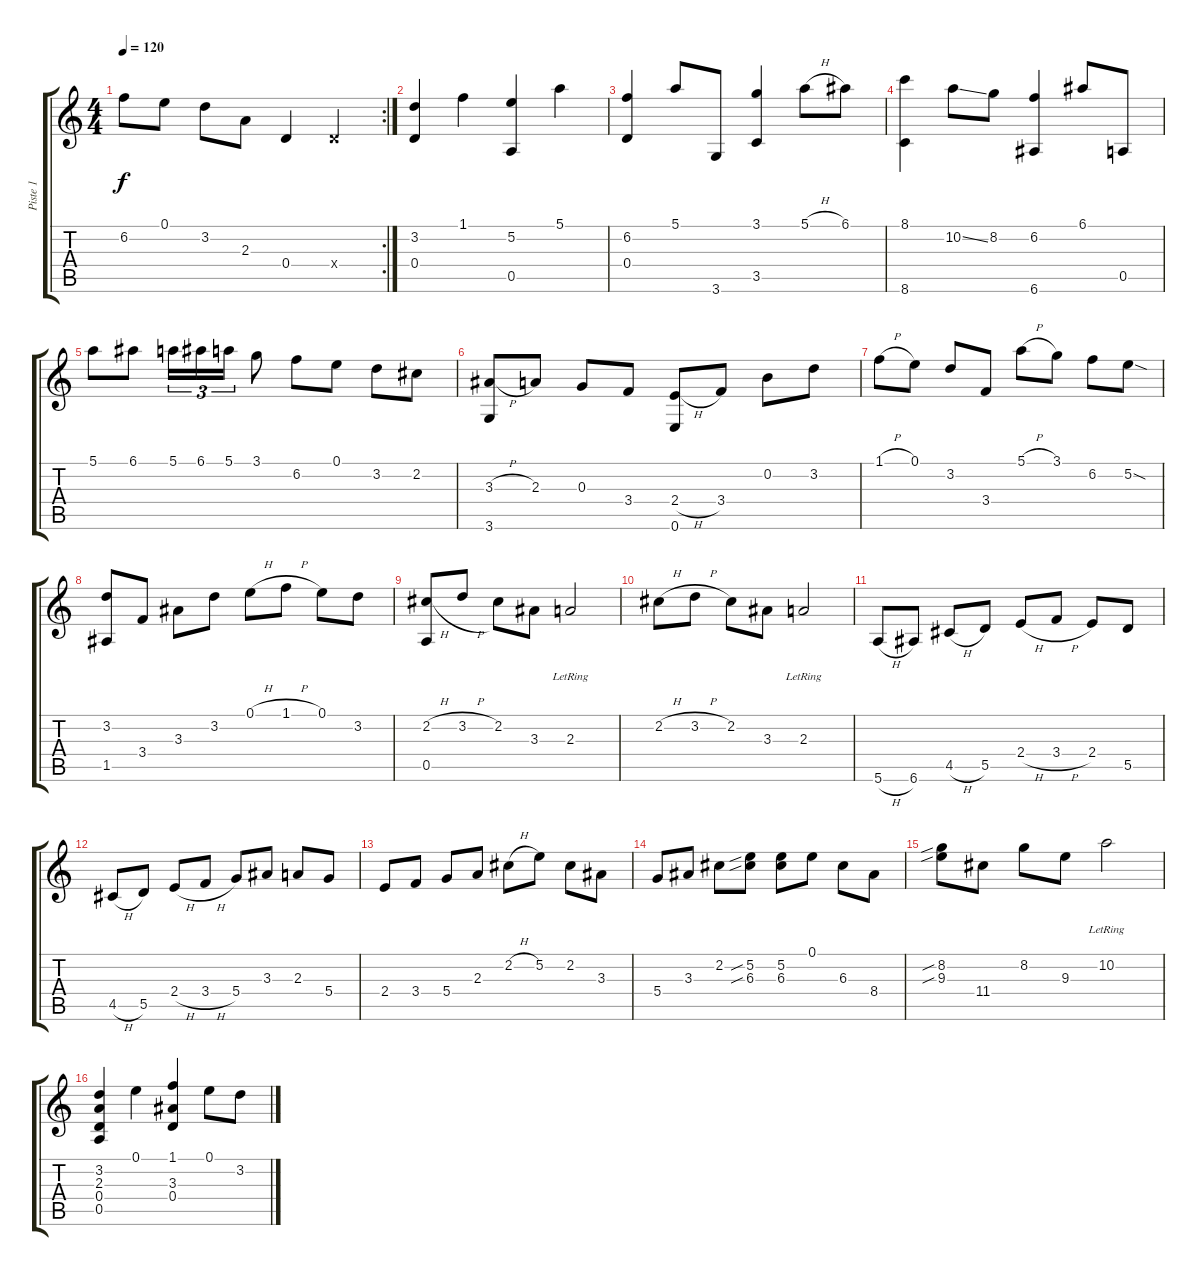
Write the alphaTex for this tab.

\track ("Piste 1" "Piste 1") {instrument acousticguitarsteel}
\staff {score tabs}
\tuning (E4 B3 G3 D3 A2 E2) {hide}
\rc 2
\ts (4 4)
\tempo 120
\clef g2
\ks c
6.2.8{dy f} 0.1.8 3.2.8 2.3.8 0.4.4 0.4{x}.4 |
(3.2 0.4).4 1.1.4 (5.2 0.5).4 5.1.4 |
(6.2 0.4).4 5.1.8 3.6.8 (3.1 3.5).4 5.1{h}.8 6.1.8 |
(8.1 8.6).4 10.2{ss}.8 8.2.8 (6.2 6.6).4 6.1.8 0.5.8 |
5.1.8 6.1.8 5.1.16{tu (3 2)} 6.1.16{tu (3 2)} 5.1.16{tu (3 2)} 3.1.8 6.2.8 0.1.8 3.2.8 2.2.8 |
(3.3{h} 3.6).8 2.3.8 0.3.8 3.4.8 (2.4{h} 0.6).8 3.4.8 0.2.8 3.2.8 |
1.1{h}.8 0.1.8 3.2.8 3.4.8 5.1{h}.8 3.1.8 6.2.8 5.2{sod}.8 |
(3.2 1.5).8 3.4.8 3.3.8 3.2.8 0.1{h}.8 1.1{h}.8 0.1.8 3.2.8 |
(2.2{h} 0.5).8 3.2{h}.8 2.2.8 3.3.8 2.3{lr}.2 |
2.2{h}.8 3.2{h}.8 2.2.8 3.3.8 2.3{lr}.2 |
5.6{h}.8 6.6.8 4.5{h}.8 5.5.8 2.4{h}.8 3.4{h}.8 2.4.8 5.5.8 |
4.5{h}.8 5.5.8 2.4{h}.8 3.4{h}.8 5.4.8 3.3.8 2.3.8 5.4.8 |
2.4.8 3.4.8 5.4.8 2.3.8 2.2{h}.8 5.2.8 2.2.8 3.3.8 |
5.4.8 3.3.8 2.2.8 (5.2{sib} 6.3{sib}).8 (5.2 6.3).8 0.1.8 6.3.8 8.4.8 |
(8.2{sib} 9.3{sib}).8 11.4.8 8.2.8 9.3.8 10.2{lr}.2 |
(3.2 2.3 0.4 0.5).4 0.1.4 (1.1 3.3 0.4).4 0.1.8 3.2.8
